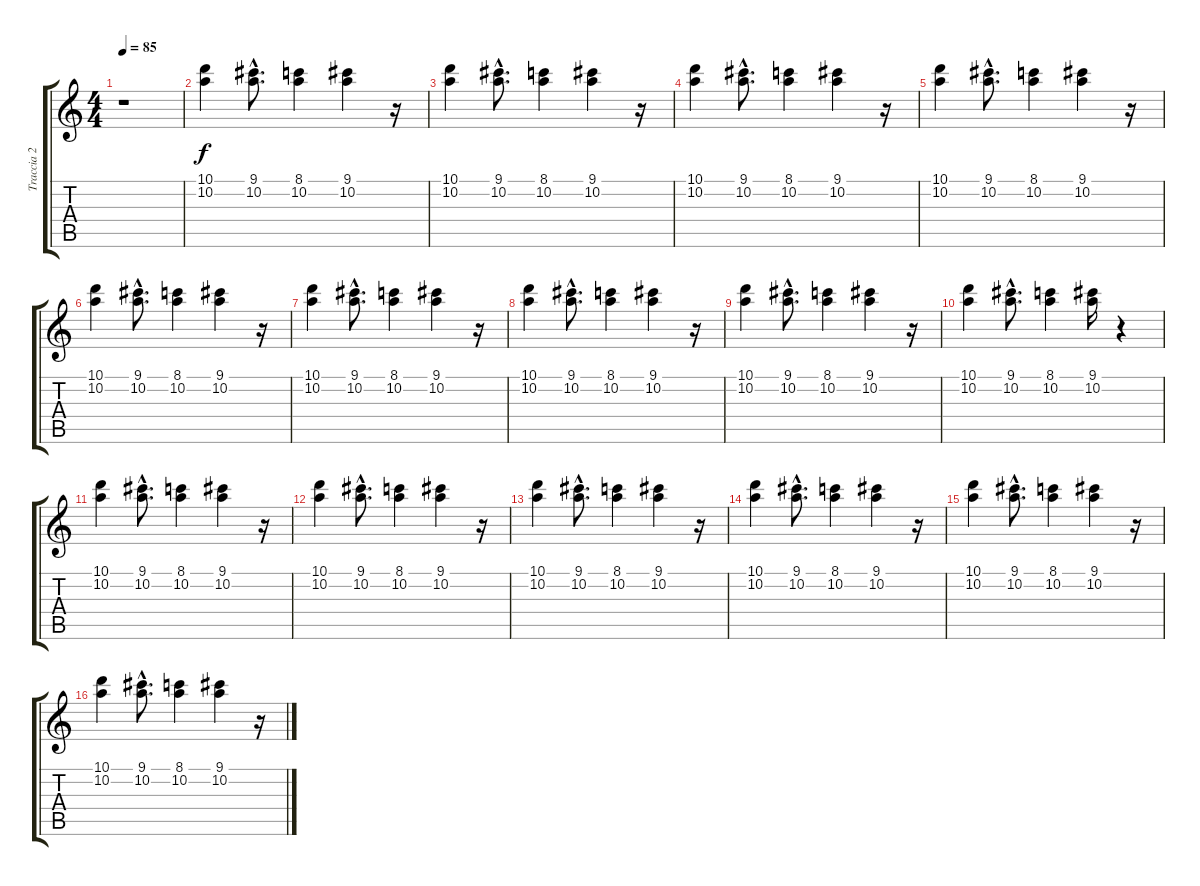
\track ("Traccia 2" "Traccia 2") {instrument acousticguitarsteel}
\staff {score tabs}
\tuning (E4 B3 G3 D3 A2 E2) {hide}
\ts (4 4)
\tempo 85
\clef g2
\ks c
r.1{dy f instrument acousticguitarsteel} |
(10.1 10.2).4 (9.1{hac} 10.2{hac}).8{d} (8.1 10.2).4 (9.1 10.2).4 r.16 |
(10.1 10.2).4 (9.1{hac} 10.2{hac}).8{d} (8.1 10.2).4 (9.1 10.2).4 r.16 |
(10.1 10.2).4 (9.1{hac} 10.2{hac}).8{d} (8.1 10.2).4 (9.1 10.2).4 r.16 |
(10.1 10.2).4 (9.1{hac} 10.2{hac}).8{d} (8.1 10.2).4 (9.1 10.2).4 r.16 |
(10.1 10.2).4 (9.1{hac} 10.2{hac}).8{d} (8.1 10.2).4 (9.1 10.2).4 r.16 |
(10.1 10.2).4 (9.1{hac} 10.2{hac}).8{d} (8.1 10.2).4 (9.1 10.2).4 r.16 |
(10.1 10.2).4 (9.1{hac} 10.2{hac}).8{d} (8.1 10.2).4 (9.1 10.2).4 r.16 |
(10.1 10.2).4 (9.1{hac} 10.2{hac}).8{d} (8.1 10.2).4 (9.1 10.2).4 r.16 |
(10.1 10.2).4 (9.1{hac} 10.2{hac}).8{d} (8.1 10.2).4 (9.1 10.2).16 r.4 |
(10.1 10.2).4 (9.1{hac} 10.2{hac}).8{d} (8.1 10.2).4 (9.1 10.2).4 r.16 |
(10.1 10.2).4 (9.1{hac} 10.2{hac}).8{d} (8.1 10.2).4 (9.1 10.2).4 r.16 |
(10.1 10.2).4 (9.1{hac} 10.2{hac}).8{d} (8.1 10.2).4 (9.1 10.2).4 r.16 |
(10.1 10.2).4 (9.1{hac} 10.2{hac}).8{d} (8.1 10.2).4 (9.1 10.2).4 r.16 |
(10.1 10.2).4 (9.1{hac} 10.2{hac}).8{d} (8.1 10.2).4 (9.1 10.2).4 r.16 |
(10.1 10.2).4 (9.1{hac} 10.2{hac}).8{d} (8.1 10.2).4 (9.1 10.2).4 r.16
